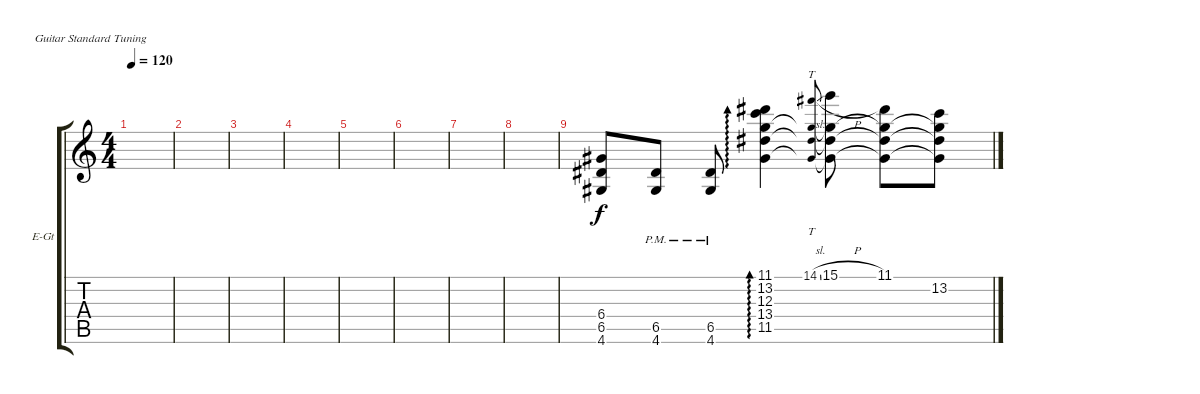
\defaultSystemsLayout 4
\bracketExtendMode groupsimilarinstruments
\firstSystemTrackNameOrientation horizontal
\otherSystemsTrackNameOrientation horizontal
\track ("Electric Guitar" "E-Gt") {instrument distortionguitar}
\staff {score tabs}
\tuning (E4 B3 G3 D3 A2 E2)
\ts (4 4)
\tempo 120
\clef g2
\ks c
|
|
|
|
|
|
|
|
(4.6 6.5 6.4).8 (4.6{pm} 6.5{pm}).8 (4.6{pm} 6.5{pm}).8 (11.5 13.4 12.3 13.2 11.1).4{ad 0} (14.1{sl} 12.3{t} 13.4{t} 11.5{t}).8{tt gr onbeat} (15.1{h} 12.3{t} 13.4{t} 11.5{t}).8 (11.1 12.3{t} 13.4{t} 11.5{t}).8 (13.2 12.3{t} 13.4{t} 11.5{t}).8
